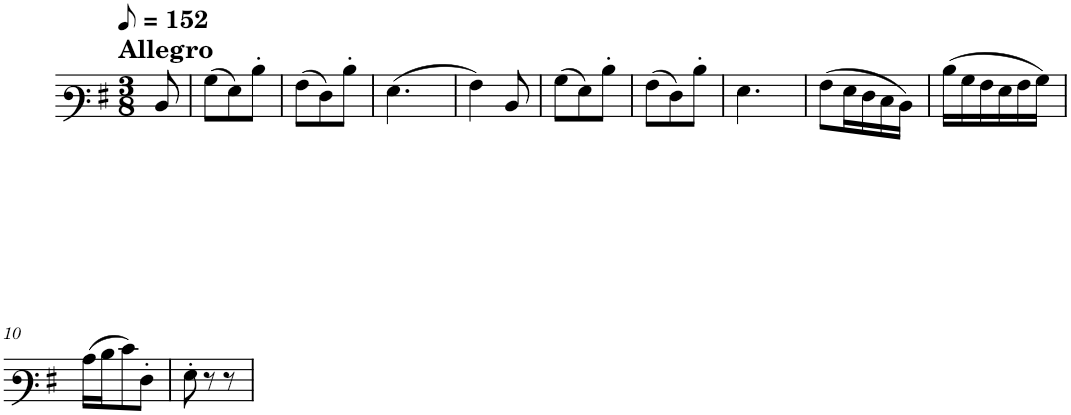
**kern
*part1
*staff1
*I"Piano
*I'Pno.
*clefF3
*k[f#]
*M3/8
*MM76
=
!LO:TX:a:t=Allegro
8D/
=1
(8B\L
8G\)
8d'\J
=2
(8A\L
8F#\)
8d'\J
=3
(4.G\
=4
4A\)
8D/
=5
(8B\L
8G\)
8d'\J
=6
(8A\L
8F#\)
8d'\J
=7
4.G\
=8
(8A\L
16G\L
16F#\
16E\
16D\JJ)
=9
(16d\LL
16B\
16A\
16G\
16A\
16B\JJ)
!!LO:LB:g=z
=10
(16c\LL
16d\J
8e\)
8F#'\J
=11
8G'\
8r
8r
=
*-
